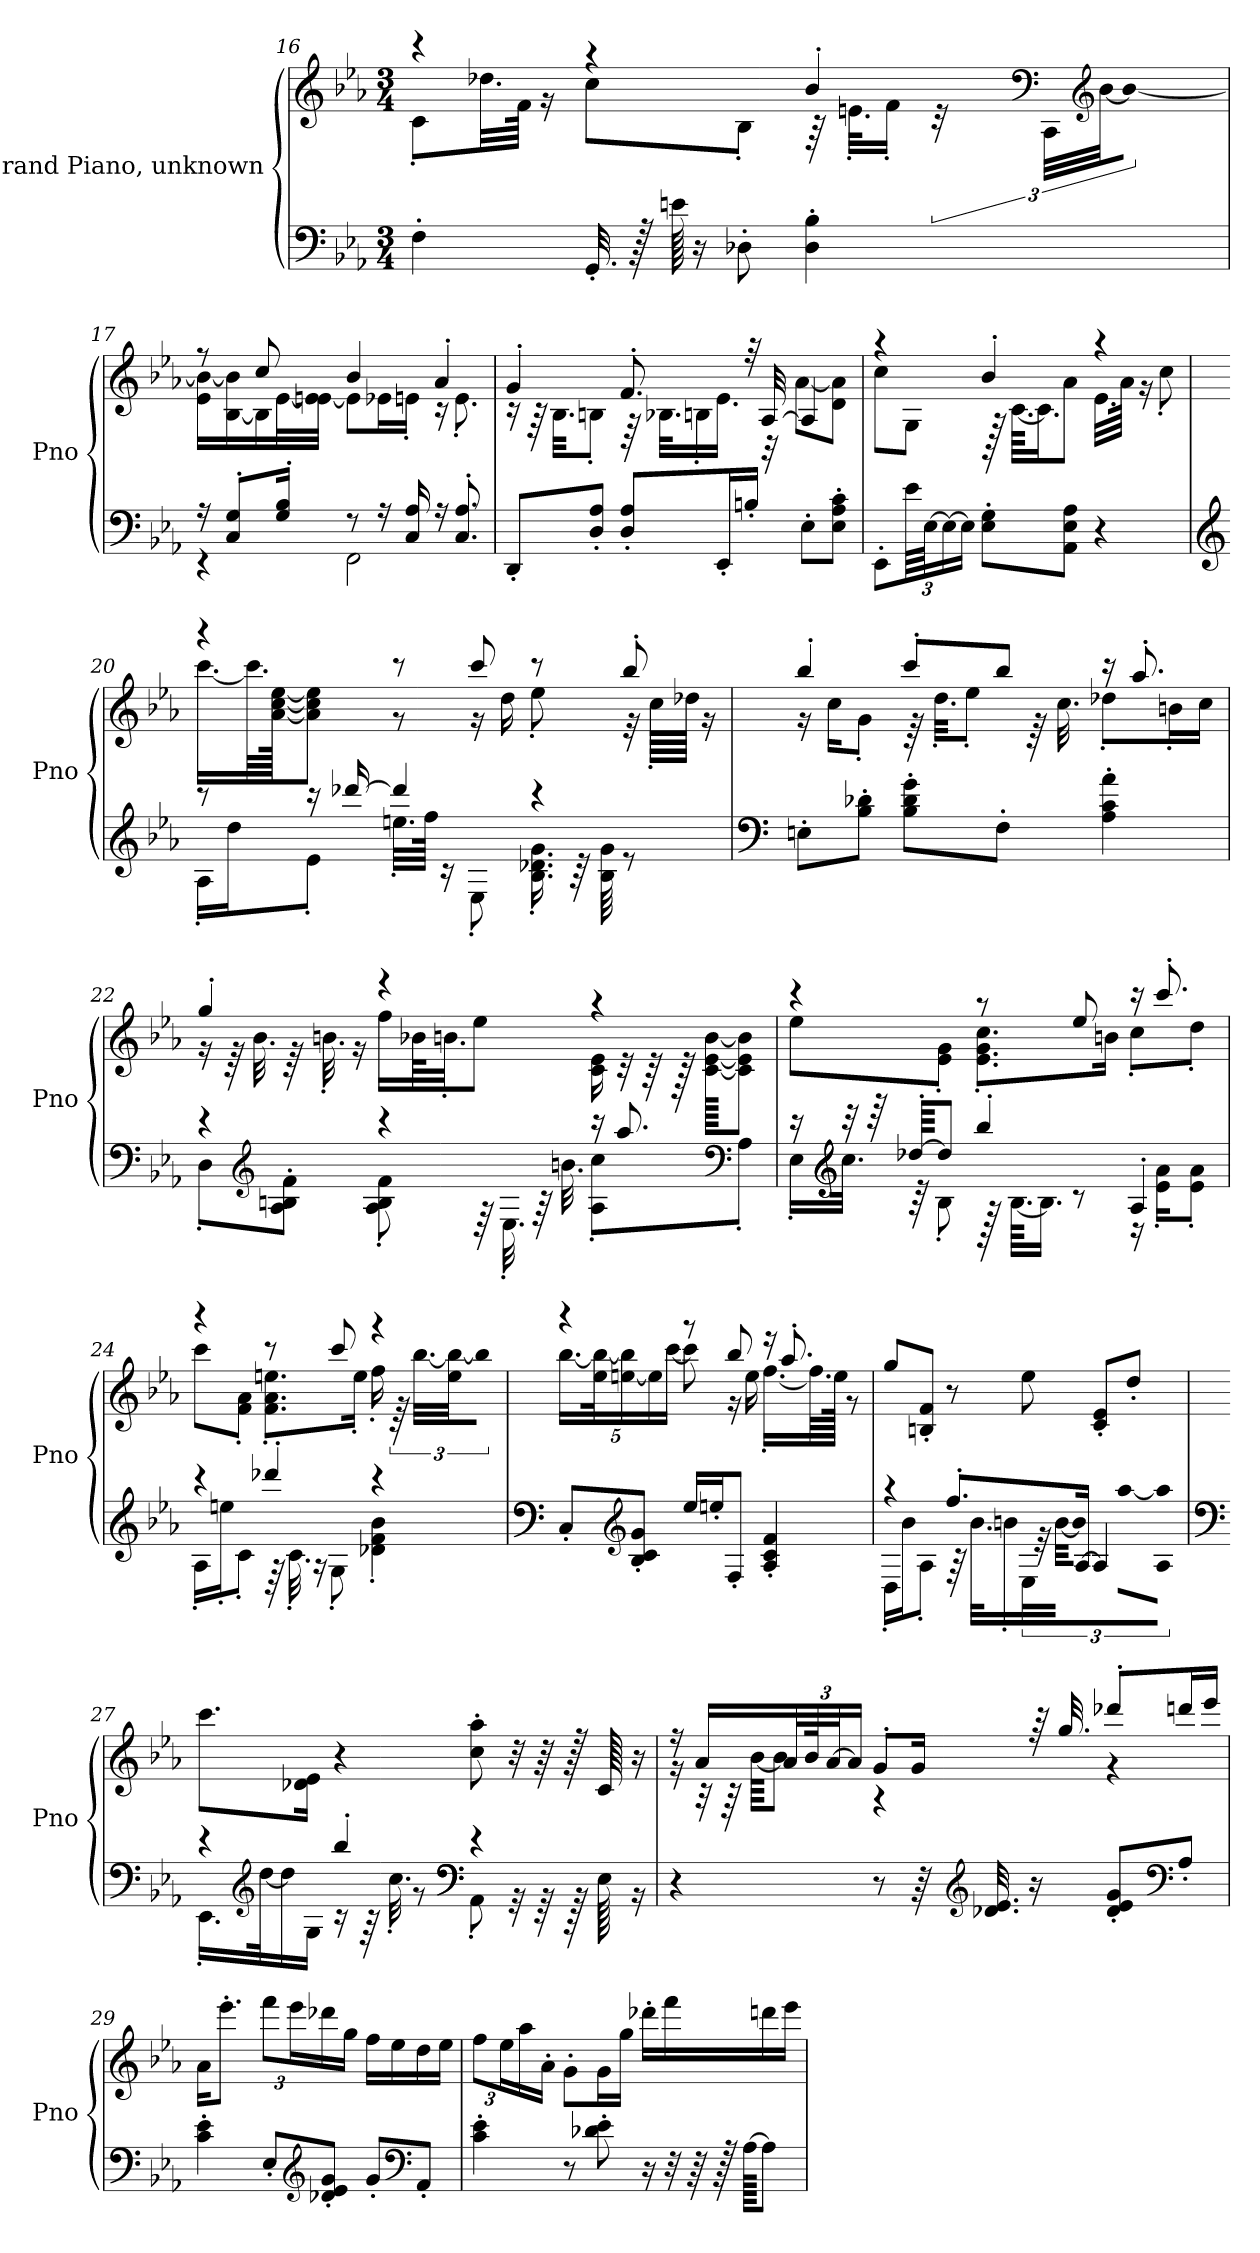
**kern	**kern
*part1	*part1
*staff2	*staff1
*I"Grand Piano, unknown	*
*I'Pno	*
*clefF4	*clefG2
*k[b-e-a-]	*k[b-e-a-]
*M3/4	*M3/4
=16	=16
*	*^
4F'\	4r	8c'\L
.	.	32.dd-X\LL
.	.	64f\JJJk
.	.	16r
32.GG'/	4r	8cc\L
128r	.	.
128en\	.	.
16r	.	.
8D-X'\	.	8B-'\J
4D-\' 4B-\'	4b-'/	64r
.	.	32.en'\KLL
.	.	16f'\JJ
.	.	48r
*	*clefF4	*
.	.	48CC\LLL
*	*clefG2	*
.	.	[48b-\J
.	.	16b-\JJ_
!!LO:LB:g=z	!!
=17	=17	=17
*^	*	*
16r	4r	8r	16e-\ 16b-\_LL
8C/' 8G/'L	.	.	[16B-\ 16b-\]
.	.	8cc/	16B-\]
16G/' 16B-/'Jk	.	.	[32e-\L
.	.	.	32e-\] [32en\JJJ
8r	2FF\	4b-/	8e\L]
16r	.	.	16e-X\L
16C/ 16A-/	.	.	16en'\JJ
16r	.	4a-'/	16r
8.C/' 8.A-/'	.	.	8.e'\
*v	*v	*	*
=18	=18	=18
8DD'/L	4g'/	16r
.	.	64r
.	.	32.B-\KKL
8D/' 8A-/'J	.	8Bn'\J
8D/' 8A-/'L	8.f'/	64r
.	.	32.B-X\KLL
.	.	16Bn'\
16EE-'/L	.	16.e-\JJ
16Bn'/JJ	32r	.
.	[32A-/	32r
8E-'\L	4A-/]	[8a-\L
8E-\' 8A-\' 8c\'J	.	8d\ 8a-\]J
!!LO:LB:g=z	!!
=19	=19	=19
8EE-'\L	4r	8cc\L
*Xbrackettup	*	*
96e-\LLL	.	8G\J
[96E-\JJ	.	.
24E-\_	.	.
16E-\JJ]	.	.
8E-\' 8G\'L	4b-'/	128r
.	.	[64.c\KKLL
.	.	16.c\J]
8AA-\ 8E-\ 8A-\J	.	8a-\J
4r	4r	32.e-\LLL
.	.	64a-\JJJk
.	.	16r
.	.	8cc'\
=20	=20	=20
*clefG2	*	*
*^	*	*
8r	16A-'\LL	4r	[16.ccc\LL
.	16dd\J	.	.
.	.	.	64.ccc\LL]
.	.	.	[128a-\ [128cc\ [128ee-\JJJK
16r	8e-'\J	.	8a-\] 8cc\] 8ee-\]J
[16ddd-X/	.	.	.
4ddd-/]	32.een'\LLL	8r	8r
.	64ff\JJJk	.	.
.	16r	.	.
.	8E-'\	8ccc/	16r
.	.	.	16dd\
4r	16.B-\' 16.d-X\' 16.g\'	8r	8ee-'\
.	64r	.	.
.	64B-\ 64g\	.	.
.	8r	8bb-'/	32r
.	.	.	64cc'\LLLL
.	.	.	64dd-X\JJJJ
.	.	.	16r
*v	*v	*	*
!!LO:LB:g=z	!!
=21	=21	=21
*clefF4	*	*
8En'\L	4bb-'/	16r
.	.	16cc\KL
8B-\' 8d-X\'J	.	8g'\J
8B-\' 8d-\' 8g\'L	8ccc'/L	64r
.	.	32.dd'\KKL
.	.	8ee-'\J
8F'\J	8bb-/J	.
.	.	64r
.	.	32.cc\
4A-\' 4c\' 4a-\'	16r	8dd-X'\L
.	8.aa-'/	.
.	.	16bn'\L
.	.	16cc\JJ
=22	=22	=22
*^	*	*
4r	8D'\L	4gg'/	16r
.	.	.	64r
.	.	.	32.b-\
*clefG2	*	*	*
.	8A-\' 8Bn\' 8f\'J	.	64r
.	.	.	32.bn'\
.	.	.	16r
4r	8A-\' 8B\' 8f\'	4r	16ff\LL
.	.	.	64b-X\KL
.	.	.	32.bn'\JJ
.	64r	.	8ee-\J
.	32.E-'\	.	.
.	64r	.	.
.	32.bn\	.	.
16r	8A-\' 8cc\'L	4r	16c\ 16e-\
8.aa-/	.	.	32r
.	.	.	64r
.	.	.	128r
.	.	.	[128c\ [128e-\ [128b\KKKKL
*clefF4	*	*	*
.	8A-'\J	.	8c\] 8e-\] 8b\]J
!!LO:LB:g=z	!!
=23	=23	=23	=23
16r	16E-'\LL	4r	8ee-\L
*clefG2	*	*	*
32r	32.cc\JJk	.	.
64r	.	.	.
[64dd-X'/KKKL	64r	.	.
8dd-/J]	8B-'\	.	8e-\' 8g\'J
4bb-'/	128r	8r	8.e-\' 8.g\' 8.cc\'L
.	[64.B-\KKLL	.	.
.	16.B-\JJ]	.	.
.	8r	8ee-/	.
.	.	.	16bn\Jk
4A-'/	16r	16r	8cc'\L
.	16e-\' 16a-\'KL	8.ccc'/	.
.	8e-\' 8a-\'J	.	8dd'\J
=24	=24	=24	=24
4r	16A-'\LL	4r	8ccc\L
.	16een'\J	.	.
.	8c'\J	.	8f\' 8a-\'J
4ddd-X'/	64r	8r	8.f\' 8.a-\' 8.een\'L
.	32.c'\	.	.
.	16r	.	.
.	8G'\	8ccc/	.
.	.	.	16ee'\Jk
4r	4d-X\' 4f\' 4b-\'	4r	16ff'\
.	.	.	96r
.	.	.	[48.bb-\LLL
.	.	.	48ee\ 48bb-\_JJ
.	.	.	8bb-\J]
*v	*v	*	*
!!LO:PB:g=z	!!
=25	=25	=25
*clefF4	*	*
*	*	*Xbrackettup
8C'/L	4r	[20.bb-\LL
.	.	40ee-\ 40bb-\_K
.	.	[20een\ 20bb-\]
*clefG2	*	*
8B-/' 8c/' 8g/'J	.	.
.	.	20ee\]
.	.	[20ccc\JJ
16ee-/LL	8r	8ccc\]
16een'/J	.	.
8F'/J	8bb-/	16r
.	.	16ee\
4A-/' 4c/' 4f/'	16r	[16.ff'\LL
.	8.aa-'/	.
.	.	64.ff\LL]
.	.	128ee\JJJJk
.	.	8r
*	*v	*v
=26	=26
*^	*
4r	16D'\LL	8gg/L
.	16b-\J	.
.	8A-'\J	8Bn/' 8f/'J
8.ff'/L	64r	8r
.	32.b-\KLL	.
.	16bn'\	.
*	*brackettup	*
.	48E-\JJk	8ee-\
.	48r	.
.	[48b\KLL	.
[16A-/Jk	16b\JJ]	.
4A-/]	[8aa-\L	8c/' 8e-/'L
.	8A-\ 8aa-\]J	8dd'/J
!!LO:LB:g=z
=27	=27	=27
*clefF4	*	*
4r	16.EE-'\LL	8.ccc\L
*clefG2	*	*
.	[32dd\K	.
.	16dd\]	.
.	16G\JJ	16d-X\ 16e-\Jk
4bb-'/	16r	4r
.	64r	.
.	32.cc'\	.
.	8r	.
*clefF4	*	*
4r	8AA-'\	8cc\' 8aa-\'
.	32r	32r
.	64r	64r
.	128r	128r
.	128E-\	128c/
.	16r	16r
*v	*v	*
=28	=28
*	*^
4r	16r	16r
.	16a-/LL	32r
.	.	64r
.	.	[64b-\KKKL
.	32a-/L	8b-\J]
.	96b-/K	.
.	[48a-/J	.
.	16a-/JJ]	.
8r	8g'/L	4r
64r	16g/Jk	.
*clefG2	*	*
32.d-X/ 32.e-/	.	.
16r	64r	.
.	32.gg/	.
8d-/' 8e-/' 8g/'L	8ddd-X'/L	4r
*clefF4	*	*
8A-'/J	16dddn/L	.
.	16eee-/JJ	.
*	*v	*v
!!LO:LB:g=z
=29	=29
4c\' 4e-\'	16a-\KL
.	8.eee-'\J
8E-'/L	12fff\L
.	24eee-\L
*clefG2	*
8d-X/' 8e-/' 8g/'J	16ddd-X\
.	16gg\JJ
8g'/L	16ff\LL
.	16ee-\
*clefF4	*
8AA-'/J	16dd\
.	16ee-\JJ
=30	=30
4c\' 4e-\'	12ff\L
.	24ee-\L
.	16aa-\
.	16a-'\JJ
8r	8g'\L
8d-X\' 8e-\'	16g\L
.	16gg\JJ
16r	16ddd-X'\LL
32r	16fff\
64r	.
128r	.
[128A-\KKKKL	.
8A-\J]	16dddn\
.	16eee-\JJ
=	=
*-	*-
